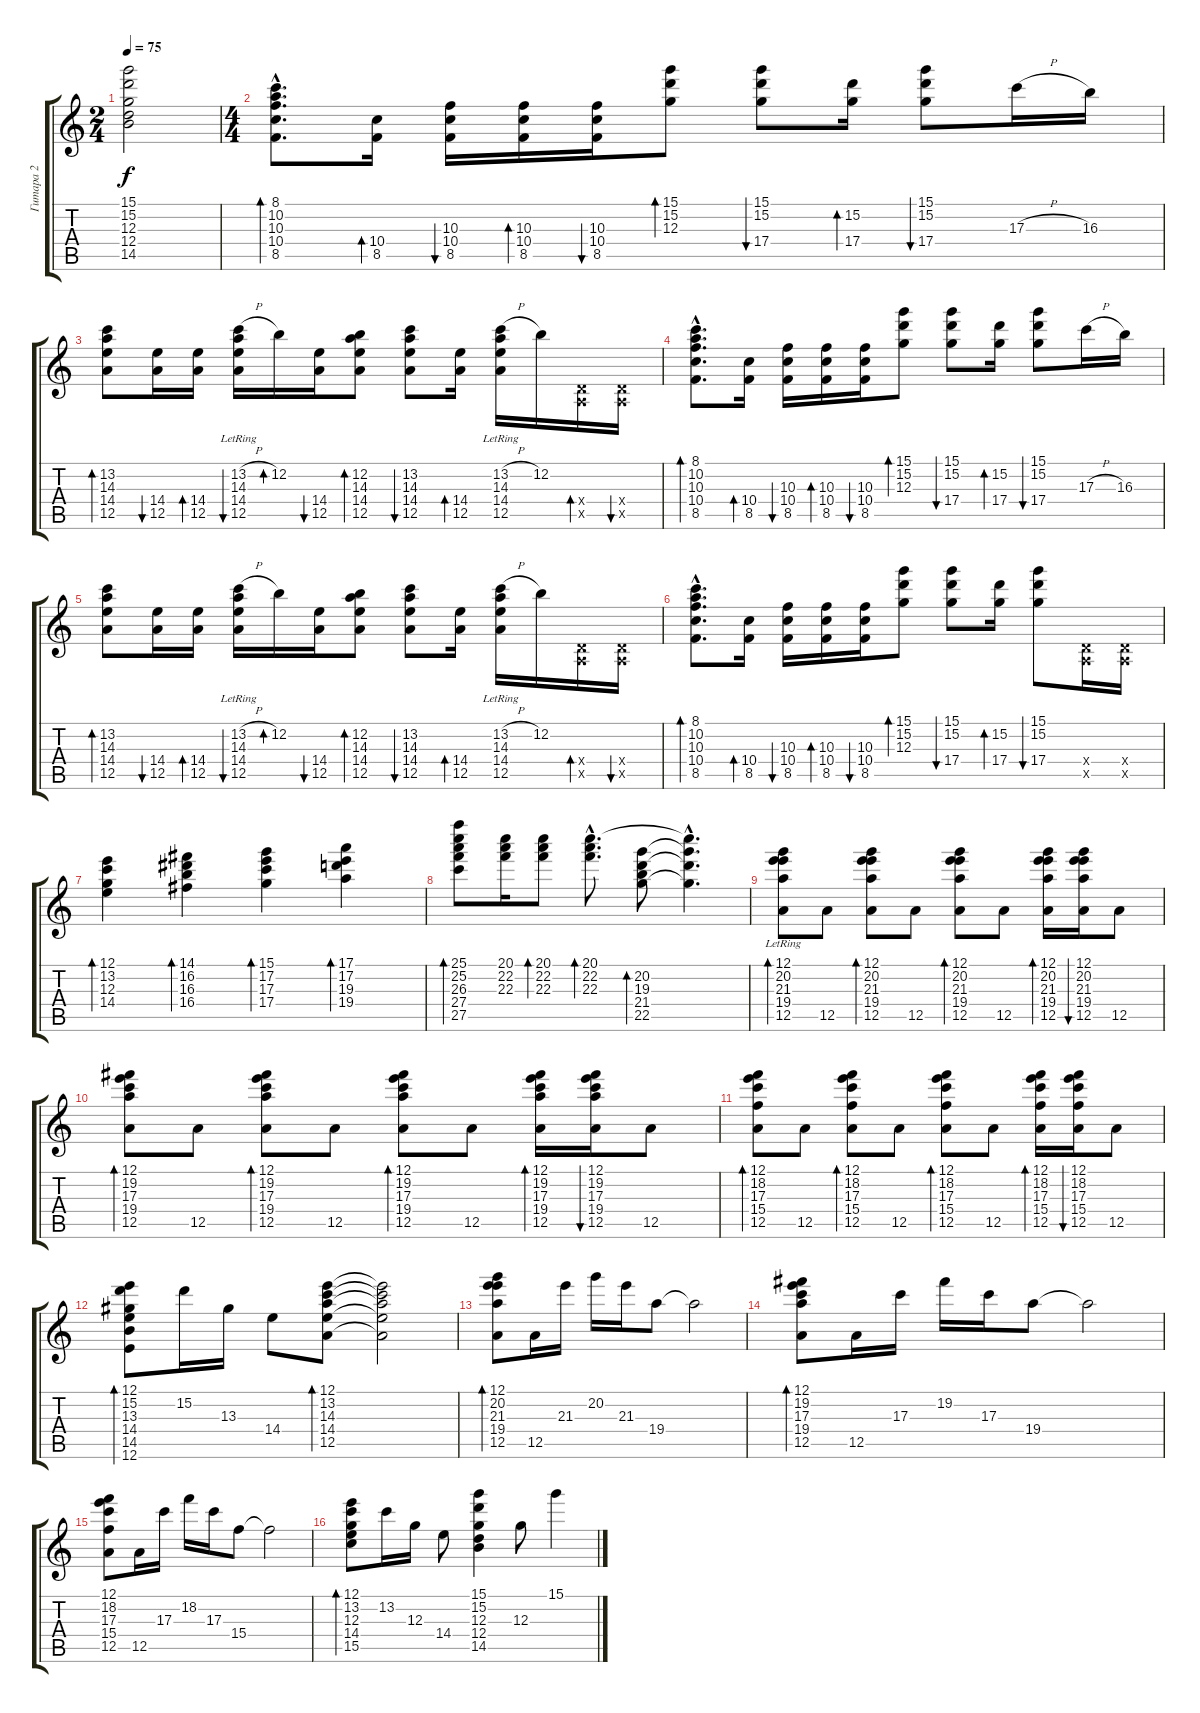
\track ("Гитара 2" "Гитара 2") {instrument acousticguitarsteel}
\staff {score tabs}
\tuning (E4 B3 G3 D3 A2 E2) {hide}
\ts (2 4)
\tempo 75
\clef g2
\ks c
(15.1{t} 15.2{t} 12.3{t} 12.4{t} 14.5{t}).2{dy f} |
\ts (4 4)
(8.1{hac} 10.2{hac} 10.3{hac} 10.4{hac} 8.5{hac}).8{d bd 60} (10.4 8.5).16{bd 60} (10.3 10.4 8.5).16{bu 60} (10.3 10.4 8.5).16{bd 60} (10.3 10.4 8.5).16{bu 60} (15.1 15.2 12.3).8{bd 60} (15.1 15.2 17.4).8{bu 60} (15.2 17.4).16{bd 60} (15.1 15.2 17.4).8{bu 60} 17.3{h}.16 16.3.16 |
(13.2 14.3 14.4 12.5).8{bd 60} (14.4 12.5).16{bu 60} (14.4 12.5).16{bd 60} (13.2{h} 14.3{lr} 14.4{lr} 12.5{lr}).16{bu 60} 12.2.16{bd 60} (14.4 12.5).16{bu 60} (12.2 14.3 14.4 12.5).8{bd 60} (13.2 14.3 14.4 12.5).8{bu 60} (14.4 12.5).16{bd 60} (13.2{h} 14.3{lr} 14.4{lr} 12.5{lr}).16 12.2.16 (0.4{x} 0.5{x}).16{bd 60} (0.4{x} 0.5{x}).16{bu 60} |
(8.1{hac} 10.2{hac} 10.3{hac} 10.4{hac} 8.5{hac}).8{d bd 60} (10.4 8.5).16{bd 60} (10.3 10.4 8.5).16{bu 60} (10.3 10.4 8.5).16{bd 60} (10.3 10.4 8.5).16{bu 60} (15.1 15.2 12.3).8{bd 60} (15.1 15.2 17.4).8{bu 60} (15.2 17.4).16{bd 60} (15.1 15.2 17.4).8{bu 60} 17.3{h}.16 16.3.16 |
(13.2 14.3 14.4 12.5).8{bd 60} (14.4 12.5).16{bu 60} (14.4 12.5).16{bd 60} (13.2{h} 14.3{lr} 14.4{lr} 12.5{lr}).16{bu 60} 12.2.16{bd 60} (14.4 12.5).16{bu 60} (12.2 14.3 14.4 12.5).8{bd 60} (13.2 14.3 14.4 12.5).8{bu 60} (14.4 12.5).16{bd 60} (13.2{h} 14.3{lr} 14.4{lr} 12.5{lr}).16 12.2.16 (0.4{x} 0.5{x}).16{bd 60} (0.4{x} 0.5{x}).16{bu 60} |
(8.1{hac} 10.2{hac} 10.3{hac} 10.4{hac} 8.5{hac}).8{d bd 60} (10.4 8.5).16{bd 60} (10.3 10.4 8.5).16{bu 60} (10.3 10.4 8.5).16{bd 60} (10.3 10.4 8.5).16{bu 60} (15.1 15.2 12.3).8{bd 60} (15.1 15.2 17.4).8{bu 60} (15.2 17.4).16{bd 60} (15.1 15.2 17.4).8{bu 60} (0.4{x} 0.5{x}).16 (0.4{x} 0.5{x}).16 |
(12.1 13.2 12.3 14.4).4{bd 240} (14.1 16.2 16.3 16.4).4{bd 240} (15.1 17.2 17.3 17.4).4{bd 240} (17.1 17.2 19.3 19.4).4{bd 240} |
(25.1 25.2 26.3 27.4 27.5).8{bd 120} (20.1 22.2 22.3).16 (20.1 22.2 22.3).8{bd 120} (20.1{hac} 22.2{hac} 22.3{hac}).8{d bd 120} (20.2 19.3 21.4 22.5).8{bd 120} (20.1{hac t} 20.2{hac t} 19.3{hac t} 22.5{hac t}).4{d} |
(12.1 20.2 21.3 19.4 12.5{lr}).8{bd 60} 12.5.8 (12.1 20.2 21.3 19.4 12.5).8{bd 60} 12.5.8 (12.1 20.2 21.3 19.4 12.5).8{bd 60} 12.5.8 (12.1 20.2 21.3 19.4 12.5).16{bd 60} (12.1 20.2 21.3 19.4 12.5).16{bu 60} 12.5.8 |
(12.1 19.2 17.3 19.4 12.5).8{bd 60} 12.5.8 (12.1 19.2 17.3 19.4 12.5).8{bd 60} 12.5.8 (12.1 19.2 17.3 19.4 12.5).8{bd 60} 12.5.8 (12.1 19.2 17.3 19.4 12.5).16{bd 60} (12.1 19.2 17.3 19.4 12.5).16{bu 60} 12.5.8 |
(12.1 18.2 17.3 15.4 12.5).8{bd 60} 12.5.8 (12.1 18.2 17.3 15.4 12.5).8{bd 60} 12.5.8 (12.1 18.2 17.3 15.4 12.5).8{bd 60} 12.5.8 (12.1 18.2 17.3 15.4 12.5).16{bd 60} (12.1 18.2 17.3 15.4 12.5).16{bu 60} 12.5.8 |
(12.1 15.2 13.3 14.4 14.5 12.6).8{bd 60} 15.2.16 13.3.16 14.4.8 (12.1 13.2 14.3 14.4 12.5).8{bd 30} (12.1{t} 13.2{t} 14.3{t} 14.4{t} 12.5{t}).2 |
(12.1 20.2 21.3 19.4 12.5).8{bd 60} 12.5.16 21.3.16 20.2.16 21.3.16 19.4.8 19.4{t}.2 |
(12.1 19.2 17.3 19.4 12.5).8{bd 60} 12.5.16 17.3.16 19.2.16 17.3.16 19.4.8 19.4{t}.2 |
(12.1 18.2 17.3 15.4 12.5).8 12.5.16 17.3.16 18.2.16 17.3.16 15.4.8 15.4{t}.2 |
(12.1 13.2 12.3 14.4 15.5).8{bd 60} 13.2.16 12.3.16 14.4.8 (15.1 15.2 12.3 12.4 14.5).4 12.3.8 15.1.4
